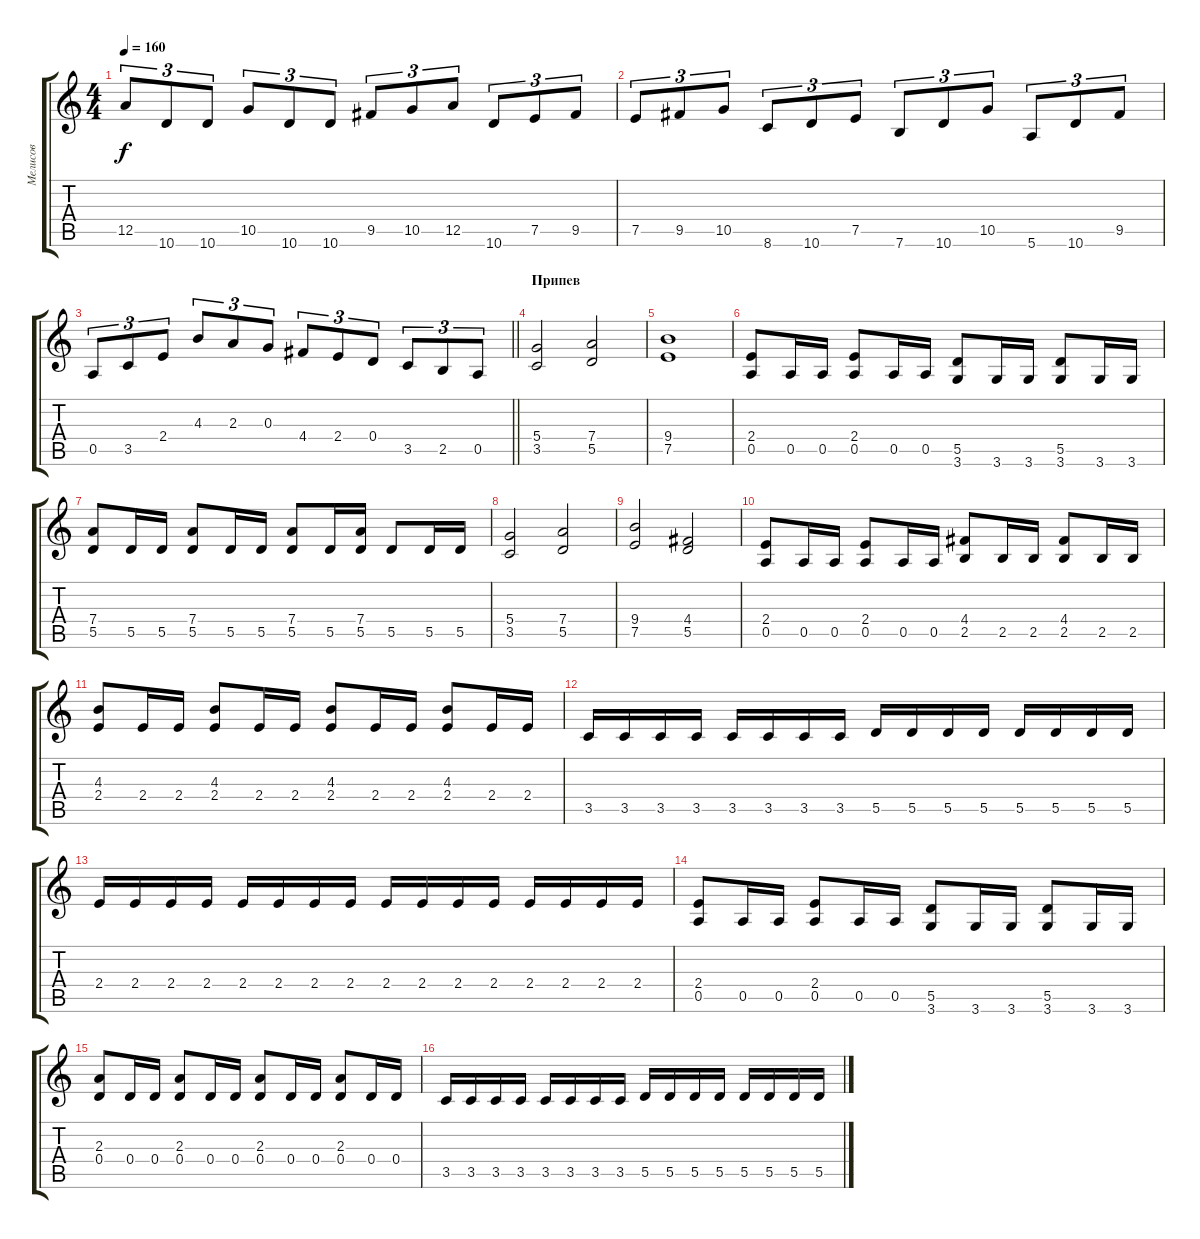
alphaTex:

\track ("Мелисов" "Мелисов") {instrument overdrivenguitar}
\staff {score tabs}
\tuning (E4 B3 G3 D3 A2 E2) {hide}
\ts (4 4)
\tempo 160
\clef g2
\ks c
12.5.8{tu (3 2) dy f} 10.6.8{tu (3 2)} 10.6.8{tu (3 2)} 10.5.8{tu (3 2)} 10.6.8{tu (3 2)} 10.6.8{tu (3 2)} 9.5.8{tu (3 2)} 10.5.8{tu (3 2)} 12.5.8{tu (3 2)} 10.6.8{tu (3 2)} 7.5.8{tu (3 2)} 9.5.8{tu (3 2)} |
7.5.8{tu (3 2)} 9.5.8{tu (3 2)} 10.5.8{tu (3 2)} 8.6.8{tu (3 2)} 10.6.8{tu (3 2)} 7.5.8{tu (3 2)} 7.6.8{tu (3 2)} 10.6.8{tu (3 2)} 10.5.8{tu (3 2)} 5.6.8{tu (3 2)} 10.6.8{tu (3 2)} 9.5.8{tu (3 2)} |
\barLineRight lightlight
0.5.8{tu (3 2)} 3.5.8{tu (3 2)} 2.4.8{tu (3 2)} 4.3.8{tu (3 2)} 2.3.8{tu (3 2)} 0.3.8{tu (3 2)} 4.4.8{tu (3 2)} 2.4.8{tu (3 2)} 0.4.8{tu (3 2)} 3.5.8{tu (3 2)} 2.5.8{tu (3 2)} 0.5.8{tu (3 2)} |
\section ("" "Припев")
(5.4 3.5).2 (7.4 5.5).2 |
(9.4 7.5).1 |
(2.4 0.5).8 0.5.16 0.5.16 (2.4 0.5).8 0.5.16 0.5.16 (5.5 3.6).8 3.6.16 3.6.16 (5.5 3.6).8 3.6.16 3.6.16 |
(7.4 5.5).8 5.5.16 5.5.16 (7.4 5.5).8 5.5.16 5.5.16 (7.4 5.5).8 5.5.16 (7.4 5.5).16 5.5.8 5.5.16 5.5.16 |
(5.4 3.5).2 (7.4 5.5).2 |
(9.4 7.5).2 (4.4 5.5).2 |
(2.4 0.5).8 0.5.16 0.5.16 (2.4 0.5).8 0.5.16 0.5.16 (4.4 2.5).8 2.5.16 2.5.16 (4.4 2.5).8 2.5.16 2.5.16 |
(4.3 2.4).8 2.4.16 2.4.16 (4.3 2.4).8 2.4.16 2.4.16 (4.3 2.4).8 2.4.16 2.4.16 (4.3 2.4).8 2.4.16 2.4.16 |
3.5.16 3.5.16 3.5.16 3.5.16 3.5.16 3.5.16 3.5.16 3.5.16 5.5.16 5.5.16 5.5.16 5.5.16 5.5.16 5.5.16 5.5.16 5.5.16 |
2.4.16 2.4.16 2.4.16 2.4.16 2.4.16 2.4.16 2.4.16 2.4.16 2.4.16 2.4.16 2.4.16 2.4.16 2.4.16 2.4.16 2.4.16 2.4.16 |
(2.4 0.5).8 0.5.16 0.5.16 (2.4 0.5).8 0.5.16 0.5.16 (5.5 3.6).8 3.6.16 3.6.16 (5.5 3.6).8 3.6.16 3.6.16 |
(2.3 0.4).8 0.4.16 0.4.16 (2.3 0.4).8 0.4.16 0.4.16 (2.3 0.4).8 0.4.16 0.4.16 (2.3 0.4).8 0.4.16 0.4.16 |
3.5.16 3.5.16 3.5.16 3.5.16 3.5.16 3.5.16 3.5.16 3.5.16 5.5.16 5.5.16 5.5.16 5.5.16 5.5.16 5.5.16 5.5.16 5.5.16
